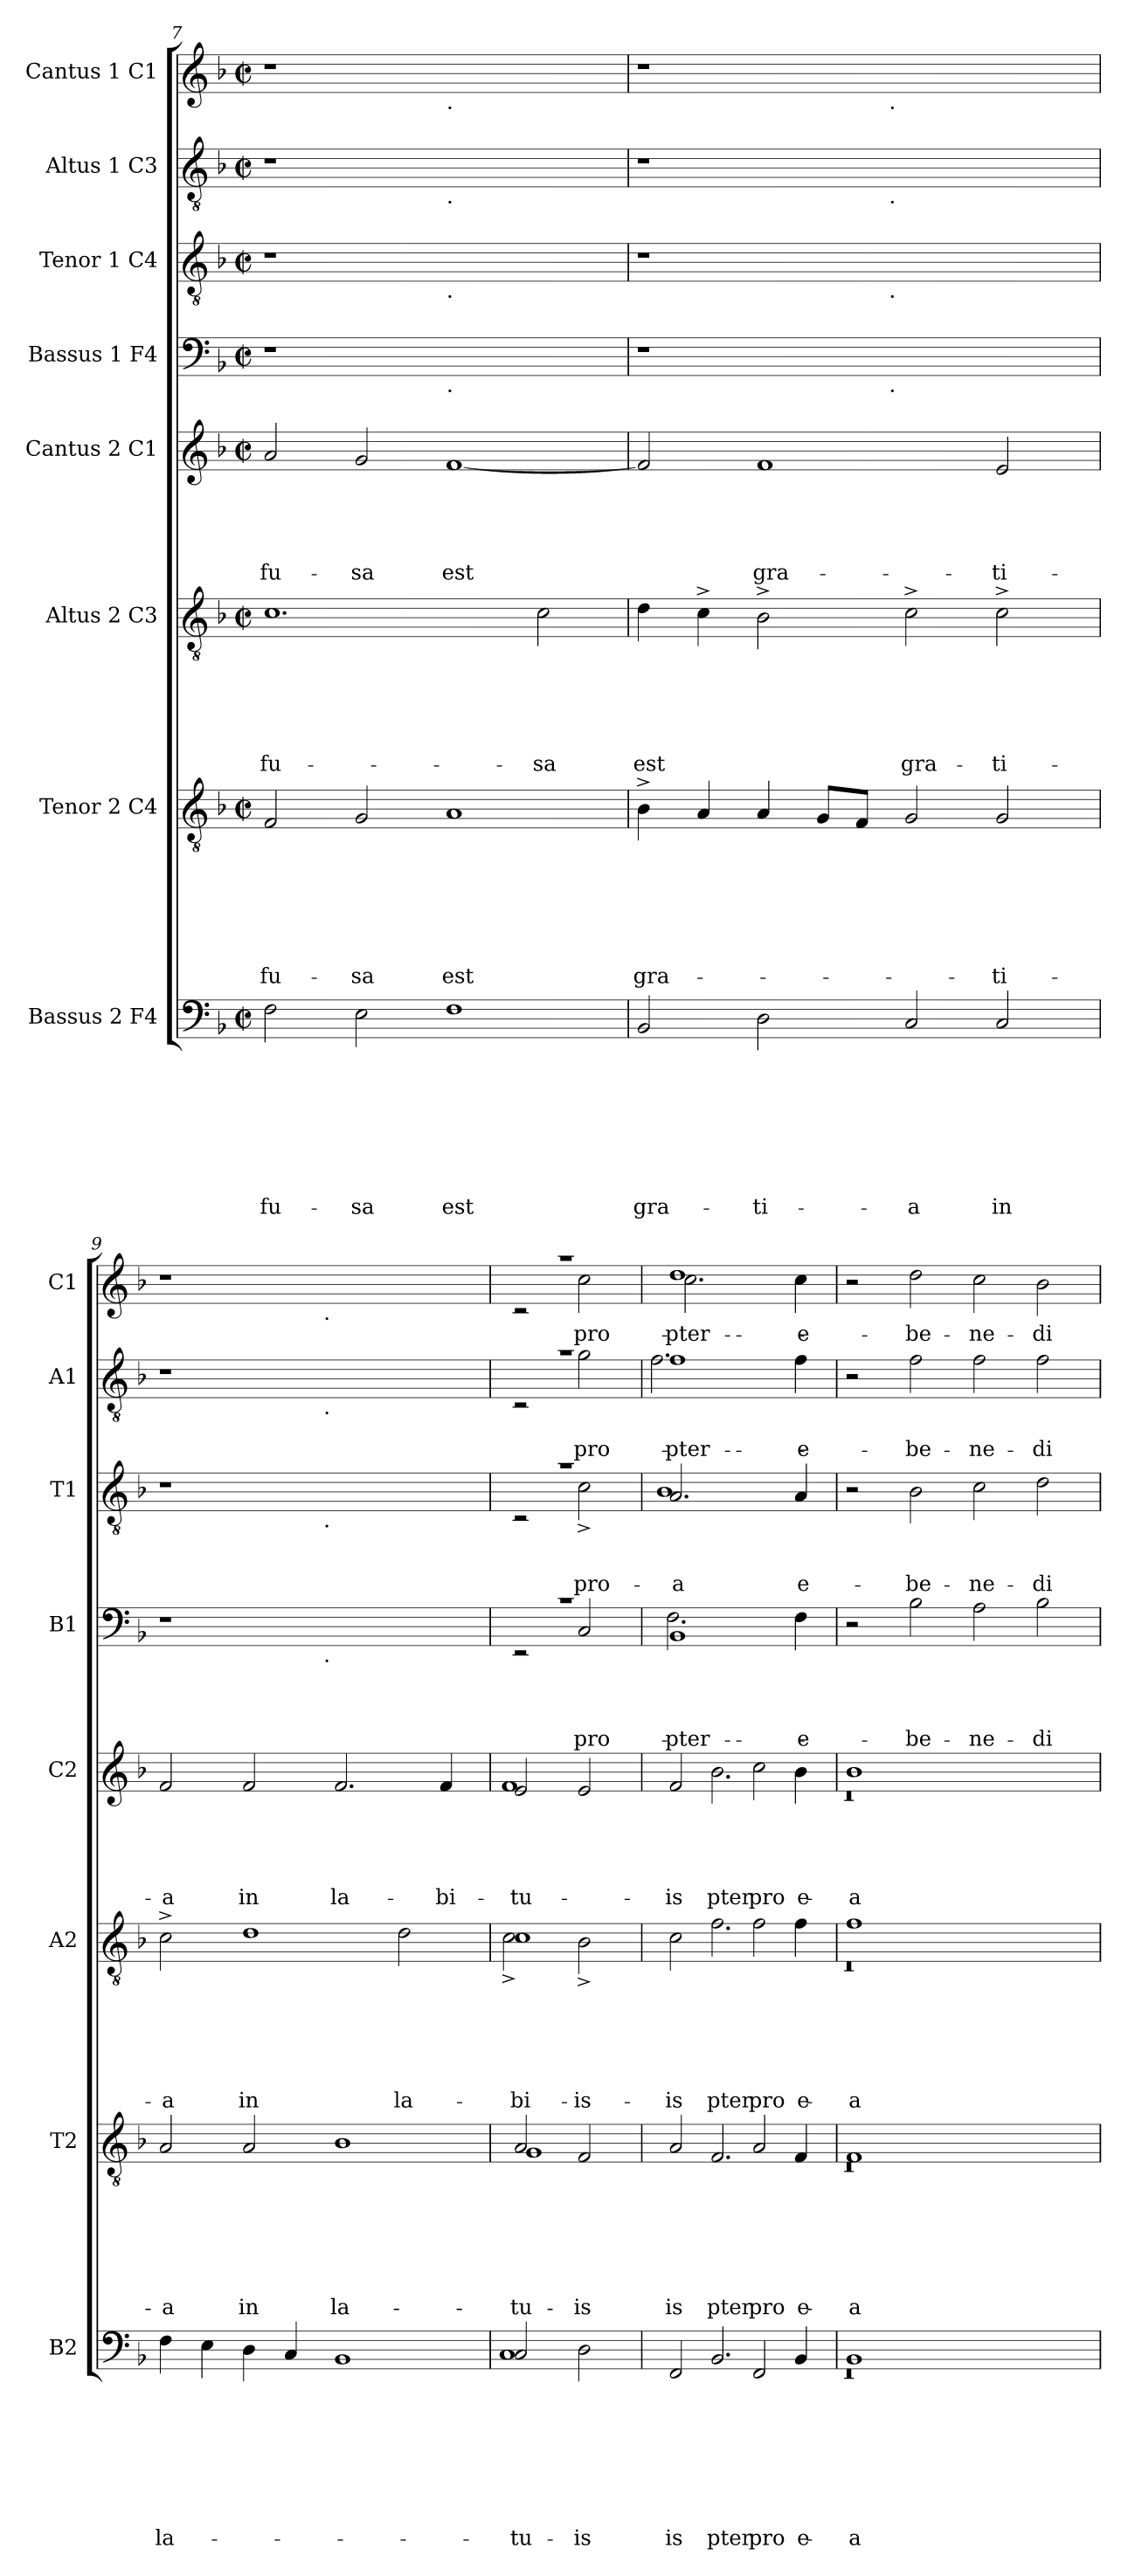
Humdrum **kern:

**kern	**text	**text	**text	**text	**text	**text	**text	**text	**kern	**text	**text	**text	**text	**text	**text	**text	**kern	**text	**text	**text	**text	**text	**text	**kern	**text	**text	**text	**text	**text	**kern	**text	**text	**text	**text	**kern	**text	**text	**text	**kern	**text	**text	**kern	**text
*part8	*part8	*part8	*part8	*part8	*part8	*part8	*part8	*part8	*part7	*part7	*part7	*part7	*part7	*part7	*part7	*part7	*part6	*part6	*part6	*part6	*part6	*part6	*part6	*part5	*part5	*part5	*part5	*part5	*part5	*part4	*part4	*part4	*part4	*part4	*part3	*part3	*part3	*part3	*part2	*part2	*part2	*part1	*part1
*staff8	*staff8	*staff8	*staff8	*staff8	*staff8	*staff8	*staff8	*staff8	*staff7	*staff7	*staff7	*staff7	*staff7	*staff7	*staff7	*staff7	*staff6	*staff6	*staff6	*staff6	*staff6	*staff6	*staff6	*staff5	*staff5	*staff5	*staff5	*staff5	*staff5	*staff4	*staff4	*staff4	*staff4	*staff4	*staff3	*staff3	*staff3	*staff3	*staff2	*staff2	*staff2	*staff1	*staff1
*I"Bassus 2 F4	*	*	*	*	*	*	*	*	*I"Tenor 2 C4	*	*	*	*	*	*	*	*I"Altus 2 C3	*	*	*	*	*	*	*I"Cantus 2 C1	*	*	*	*	*	*I"Bassus 1 F4	*	*	*	*	*I"Tenor 1 C4	*	*	*	*I"Altus 1 C3	*	*	*I"Cantus 1 C1	*
*I'B2	*	*	*	*	*	*	*	*	*I'T2	*	*	*	*	*	*	*	*I'A2	*	*	*	*	*	*	*I'C2	*	*	*	*	*	*I'B1	*	*	*	*	*I'T1	*	*	*	*I'A1	*	*	*I'C1	*
!!LO:LB:g=z
*clefF4	*	*	*	*	*	*	*	*	*clefGv2	*	*	*	*	*	*	*	*clefGv2	*	*	*	*	*	*	*clefG2	*	*	*	*	*	*clefF4	*	*	*	*	*clefGv2	*	*	*	*clefGv2	*	*	*clefG2	*
*k[b-]	*	*	*	*	*	*	*	*	*k[b-]	*	*	*	*	*	*	*	*k[b-]	*	*	*	*	*	*	*k[b-]	*	*	*	*	*	*k[b-]	*	*	*	*	*k[b-]	*	*	*	*k[b-]	*	*	*k[b-]	*
*F:	*	*	*	*	*	*	*	*	*F:	*	*	*	*	*	*	*	*F:	*	*	*	*	*	*	*F:	*	*	*	*	*	*F:	*	*	*	*	*F:	*	*	*	*F:	*	*	*F:	*
*M2/2	*	*	*	*	*	*	*	*	*M2/2	*	*	*	*	*	*	*	*M2/2	*	*	*	*	*	*	*M2/2	*	*	*	*	*	*M2/2	*	*	*	*	*M2/2	*	*	*	*M2/2	*	*	*M2/2	*
*met(c|)	*	*	*	*	*	*	*	*	*met(c|)	*	*	*	*	*	*	*	*met(c|)	*	*	*	*	*	*	*met(c|)	*	*	*	*	*	*met(c|)	*	*	*	*	*met(c|)	*	*	*	*met(c|)	*	*	*met(c|)	*
=7	=7	=7	=7	=7	=7	=7	=7	=7	=7	=7	=7	=7	=7	=7	=7	=7	=7	=7	=7	=7	=7	=7	=7	=7	=7	=7	=7	=7	=7	=7	=7	=7	=7	=7	=7	=7	=7	=7	=7	=7	=7	=7	=7
!	!	!	!	!	!	!	!	!LO:LY:b	!	!	!	!	!	!	!	!LO:LY:b	!	!	!	!	!	!	!LO:LY:b	!	!	!	!	!	!LO:LY:b	!	!	!	!	!	!	!	!	!	!	!	!	!	!
2F\	.	.	.	.	.	.	.	-fu-	2F/	.	.	.	.	.	.	-fu-	1.c	.	.	.	.	.	-fu-	2a/	.	.	.	.	-fu-	1r	.	.	.	.	1r	.	.	.	1r	.	.	1r	.
!	!	!	!	!	!	!	!	!LO:LY:b	!	!	!	!	!	!	!	!LO:LY:b	!	!	!	!	!	!	!	!	!	!	!	!	!LO:LY:b	!	!	!	!	!	!	!	!	!	!	!	!	!	!
2E\	.	.	.	.	.	.	.	-sa	2G/	.	.	.	.	.	.	-sa	.	.	.	.	.	.	.	2g/	.	.	.	.	-sa	.	.	.	.	.	.	.	.	.	.	.	.	.	.
!	!	!	!	!	!	!	!	!	!	!	!	!	!	!	!	!	!	!	!	!	!	!	!	!	!	!	!	!	!	!	!	!	!	!	!	!	!	!	!	!	!	!LO:TX:b:t=.	!
!	!	!	!	!	!	!	!	!	!	!	!	!	!	!	!	!	!	!	!	!	!	!	!	!	!	!	!	!	!	!	!	!	!	!	!	!	!	!	!LO:TX:b:t=.	!	!	!	!
!	!	!	!	!	!	!	!	!	!	!	!	!	!	!	!	!	!	!	!	!	!	!	!	!	!	!	!	!	!	!	!	!	!	!	!LO:TX:b:t=.	!	!	!	!	!	!	!	!
!	!	!	!	!	!	!	!	!	!	!	!	!	!	!	!	!	!	!	!	!	!	!	!	!	!	!	!	!	!	!LO:TX:b:t=.	!	!	!	!	!	!	!	!	!	!	!	!	!
!	!	!	!	!	!	!	!	!LO:LY:b	!	!	!	!	!	!	!	!LO:LY:b	!	!	!	!	!	!	!	!	!	!	!	!	!LO:LY:b	!	!	!	!	!	!	!	!	!	!	!	!	!	!
1F	.	.	.	.	.	.	.	est	1A	.	.	.	.	.	.	est	.	.	.	.	.	.	.	[<1f	.	.	.	.	est	1ryy	.	.	.	.	1ryy	.	.	.	1ryy	.	.	1ryy	.
!	!	!	!	!	!	!	!	!	!	!	!	!	!	!	!	!	!	!	!	!	!	!	!LO:LY:b	!	!	!	!	!	!	!	!	!	!	!	!	!	!	!	!	!	!	!	!
.	.	.	.	.	.	.	.	.	.	.	.	.	.	.	.	.	2c\	.	.	.	.	.	-sa	.	.	.	.	.	.	.	.	.	.	.	.	.	.	.	.	.	.	.	.
=8	=8	=8	=8	=8	=8	=8	=8	=8	=8	=8	=8	=8	=8	=8	=8	=8	=8	=8	=8	=8	=8	=8	=8	=8	=8	=8	=8	=8	=8	=8	=8	=8	=8	=8	=8	=8	=8	=8	=8	=8	=8	=8	=8
!	!	!	!	!	!	!	!	!LO:LY:b	!	!	!	!	!	!	!	!LO:LY:b	!	!	!	!	!	!	!LO:LY:b	!	!	!	!	!	!	!	!	!	!	!	!	!	!	!	!	!	!	!	!
*	*	*	*	*	*	*	*	*	*	*	*	*	*	*	*	*	*	*	*	*	*	*	*	*	*	*	*	*	*	*^	*	*	*	*	*^	*	*	*	*^	*	*	*^	*
2BB-/	.	.	.	.	.	.	.	gra-	4B-^>\	.	.	.	.	.	.	gra-	4d\	.	.	.	.	.	est	2f/]	.	.	.	.	.	1r	2ryy	.	.	.	.	1r	2ryy	.	.	.	1r	2ryy	.	.	1r	2ryy	.
.	.	.	.	.	.	.	.	.	4A/	.	.	.	.	.	.	.	4c^>\	.	.	.	.	.	.	.	.	.	.	.	.	.	.	.	.	.	.	.	.	.	.	.	.	.	.	.	.	.	.
!	!	!	!	!	!	!	!	!LO:LY:b	!	!	!	!	!	!	!	!	!	!	!	!	!	!	!	!	!	!	!	!	!LO:LY:b	!	!	!	!	!	!	!	!	!	!	!	!	!	!	!	!	!	!
2D\	.	.	.	.	.	.	.	-ti-	4A/	.	.	.	.	.	.	.	2B-^>\	.	.	.	.	.	.	1f	.	.	.	.	gra-	.	4...ryy	.	.	.	.	.	4...ryy	.	.	.	.	4...ryy	.	.	.	4...ryy	.
.	.	.	.	.	.	.	.	.	8G/L	.	.	.	.	.	.	.	.	.	.	.	.	.	.	.	.	.	.	.	.	.	.	.	.	.	.	.	.	.	.	.	.	.	.	.	.	.	.
.	.	.	.	.	.	.	.	.	8F/J	.	.	.	.	.	.	.	.	.	.	.	.	.	.	.	.	.	.	.	.	.	.	.	.	.	.	.	.	.	.	.	.	.	.	.	.	.	.
!	!	!	!	!	!	!	!	!	!	!	!	!	!	!	!	!	!	!	!	!	!	!	!	!	!	!	!	!	!	!	!	!	!	!	!	!	!	!	!	!	!	!	!	!	!	!LO:TX:b:t=.	!
!	!	!	!	!	!	!	!	!	!	!	!	!	!	!	!	!	!	!	!	!	!	!	!	!	!	!	!	!	!	!	!	!	!	!	!	!	!	!	!	!	!	!LO:TX:b:t=.	!	!	!	!	!
!	!	!	!	!	!	!	!	!	!	!	!	!	!	!	!	!	!	!	!	!	!	!	!	!	!	!	!	!	!	!	!	!	!	!	!	!	!LO:TX:b:t=.	!	!	!	!	!	!	!	!	!	!
!	!	!	!	!	!	!	!	!	!	!	!	!	!	!	!	!	!	!	!	!	!	!	!	!	!	!	!	!	!	!	!LO:TX:b:t=.	!	!	!	!	!	!	!	!	!	!	!	!	!	!	!	!
.	.	.	.	.	.	.	.	.	.	.	.	.	.	.	.	.	.	.	.	.	.	.	.	.	.	.	.	.	.	.	1ryy	.	.	.	.	.	1ryy	.	.	.	.	1ryy	.	.	.	1ryy	.
!	!	!	!	!	!	!	!	!LO:LY:b	!	!	!	!	!	!	!	!	!	!	!	!	!	!	!LO:LY:b	!	!	!	!	!	!	!	!	!	!	!	!	!	!	!	!	!	!	!	!	!	!	!	!
2C/	.	.	.	.	.	.	.	-a	2G/	.	.	.	.	.	.	.	2c^>\	.	.	.	.	.	gra-	.	.	.	.	.	.	1ryy	.	.	.	.	.	1ryy	.	.	.	.	1ryy	.	.	.	1ryy	.	.
!	!	!	!	!	!	!	!	!LO:LY:b	!	!	!	!	!	!	!	!LO:LY:b	!	!	!	!	!	!	!LO:LY:b	!	!	!	!	!	!LO:LY:b	!	!	!	!	!	!	!	!	!	!	!	!	!	!	!	!	!	!
2C/	.	.	.	.	.	.	.	in	2G/	.	.	.	.	.	.	-ti-	2c^>\	.	.	.	.	.	-ti-	2e/	.	.	.	.	-ti-	.	.	.	.	.	.	.	.	.	.	.	.	.	.	.	.	.	.
.	.	.	.	.	.	.	.	.	.	.	.	.	.	.	.	.	.	.	.	.	.	.	.	.	.	.	.	.	.	.	32ryy	.	.	.	.	.	32ryy	.	.	.	.	32ryy	.	.	.	32ryy	.
=9	=9	=9	=9	=9	=9	=9	=9	=9	=9	=9	=9	=9	=9	=9	=9	=9	=9	=9	=9	=9	=9	=9	=9	=9	=9	=9	=9	=9	=9	=9	=9	=9	=9	=9	=9	=9	=9	=9	=9	=9	=9	=9	=9	=9	=9	=9	=9
!	!	!	!	!	!	!	!	!LO:LY:b	!	!	!	!	!	!	!	!LO:LY:b	!	!	!	!	!	!	!LO:LY:b	!	!	!	!	!	!LO:LY:b	!	!	!	!	!	!	!	!	!	!	!	!	!	!	!	!	!	!
4F\	.	.	.	.	.	.	.	la-	2A/	.	.	.	.	.	.	-a	2c^>\	.	.	.	.	.	-a	2f/	.	.	.	.	-a	1r	2ryy	.	.	.	.	1r	2ryy	.	.	.	1r	2ryy	.	.	1r	2ryy	.
4E\	.	.	.	.	.	.	.	.	.	.	.	.	.	.	.	.	.	.	.	.	.	.	.	.	.	.	.	.	.	.	.	.	.	.	.	.	.	.	.	.	.	.	.	.	.	.	.
!	!	!	!	!	!	!	!	!	!	!	!	!	!	!	!	!LO:LY:b	!	!	!	!	!	!	!LO:LY:b	!	!	!	!	!	!LO:LY:b	!	!	!	!	!	!	!	!	!	!	!	!	!	!	!	!	!	!
4D\	.	.	.	.	.	.	.	.	2A/	.	.	.	.	.	.	in	1d	.	.	.	.	.	in	2f/	.	.	.	.	in	.	4...ryy	.	.	.	.	.	4...ryy	.	.	.	.	4...ryy	.	.	.	4...ryy	.
4C/	.	.	.	.	.	.	.	.	.	.	.	.	.	.	.	.	.	.	.	.	.	.	.	.	.	.	.	.	.	.	.	.	.	.	.	.	.	.	.	.	.	.	.	.	.	.	.
!	!	!	!	!	!	!	!	!	!	!	!	!	!	!	!	!	!	!	!	!	!	!	!	!	!	!	!	!	!	!	!	!	!	!	!	!	!	!	!	!	!	!	!	!	!	!LO:TX:b:t=.	!
!	!	!	!	!	!	!	!	!	!	!	!	!	!	!	!	!	!	!	!	!	!	!	!	!	!	!	!	!	!	!	!	!	!	!	!	!	!	!	!	!	!	!LO:TX:b:t=.	!	!	!	!	!
!	!	!	!	!	!	!	!	!	!	!	!	!	!	!	!	!	!	!	!	!	!	!	!	!	!	!	!	!	!	!	!	!	!	!	!	!	!LO:TX:b:t=.	!	!	!	!	!	!	!	!	!	!
!	!	!	!	!	!	!	!	!	!	!	!	!	!	!	!	!	!	!	!	!	!	!	!	!	!	!	!	!	!	!	!LO:TX:b:t=.	!	!	!	!	!	!	!	!	!	!	!	!	!	!	!	!
.	.	.	.	.	.	.	.	.	.	.	.	.	.	.	.	.	.	.	.	.	.	.	.	.	.	.	.	.	.	.	1ryy	.	.	.	.	.	1ryy	.	.	.	.	1ryy	.	.	.	1ryy	.
!	!	!	!	!	!	!	!	!	!	!	!	!	!	!	!	!LO:LY:b	!	!	!	!	!	!	!	!	!	!	!	!	!LO:LY:b	!	!	!	!	!	!	!	!	!	!	!	!	!	!	!	!	!	!
1BB-	.	.	.	.	.	.	.	.	1B-	.	.	.	.	.	.	la-	.	.	.	.	.	.	.	2.f/	.	.	.	.	la-	1ryy	.	.	.	.	.	1ryy	.	.	.	.	1ryy	.	.	.	1ryy	.	.
!	!	!	!	!	!	!	!	!	!	!	!	!	!	!	!	!	!	!	!	!	!	!	!LO:LY:b	!	!	!	!	!	!	!	!	!	!	!	!	!	!	!	!	!	!	!	!	!	!	!	!
.	.	.	.	.	.	.	.	.	.	.	.	.	.	.	.	.	2d\	.	.	.	.	.	la-	.	.	.	.	.	.	.	.	.	.	.	.	.	.	.	.	.	.	.	.	.	.	.	.
!	!	!	!	!	!	!	!	!	!	!	!	!	!	!	!	!	!	!	!	!	!	!	!	!	!	!	!	!	!LO:LY:b	!	!	!	!	!	!	!	!	!	!	!	!	!	!	!	!	!	!
.	.	.	.	.	.	.	.	.	.	.	.	.	.	.	.	.	.	.	.	.	.	.	.	4f/	.	.	.	.	-bi-	.	.	.	.	.	.	.	.	.	.	.	.	.	.	.	.	.	.
.	.	.	.	.	.	.	.	.	.	.	.	.	.	.	.	.	.	.	.	.	.	.	.	.	.	.	.	.	.	.	32ryy	.	.	.	.	.	32ryy	.	.	.	.	32ryy	.	.	.	32ryy	.
=10	=10	=10	=10	=10	=10	=10	=10	=10	=10	=10	=10	=10	=10	=10	=10	=10	=10	=10	=10	=10	=10	=10	=10	=10	=10	=10	=10	=10	=10	=10	=10	=10	=10	=10	=10	=10	=10	=10	=10	=10	=10	=10	=10	=10	=10	=10	=10
!	!	!	!	!	!	!	!	!LO:LY:b	!	!	!	!	!	!	!	!	!	!	!	!	!	!	!	!	!	!	!	!	!	!	!	!	!	!	!	!	!	!	!	!	!	!	!	!	!	!	!
*^	*	*	*	*	*	*	*	*	*	*	*	*	*	*	*	*	*	*	*	*	*	*	*	*	*	*	*	*	*	*	*	*	*	*	*	*	*	*	*	*	*	*	*	*	*	*	*
!	!	!	!	!	!	!	!	!	!LO:LY:b	!	!	!	!	!	!	!	!LO:LY:b	!	!	!	!	!	!	!	!	!	!	!	!	!	!	!	!	!	!	!	!	!	!	!	!	!	!	!	!	!	!	!
*	*	*	*	*	*	*	*	*	*	*^	*	*	*	*	*	*	*	*	*	*	*	*	*	*	*	*	*	*	*	*	*	*	*	*	*	*	*	*	*	*	*	*	*	*	*	*	*	*
!	!	!	!	!	!	!	!	!	!	!	!	!	!	!	!	!	!	!LO:LY:b	!	!	!	!	!	!	!LO:LY:b	!	!	!	!	!	!	!	!	!	!	!	!	!	!	!	!	!	!	!	!	!	!	!	!
*	*	*	*	*	*	*	*	*	*	*	*	*	*	*	*	*	*	*	*^	*	*	*	*	*	*	*	*	*	*	*	*	*	*	*	*	*	*	*	*	*	*	*	*	*	*	*	*	*	*
!	!	!	!	!	!	!	!	!	!	!	!	!	!	!	!	!	!	!	!	!	!	!	!	!	!	!LO:LY:b	!	!	!	!	!	!LO:LY:b	!	!	!	!	!	!	!	!	!	!	!	!	!	!	!	!	!	!
*	*	*	*	*	*	*	*	*	*	*	*	*	*	*	*	*	*	*	*	*	*	*	*	*	*	*	*^	*	*	*	*	*	*	*	*	*	*	*	*	*	*	*	*	*	*	*	*	*	*	*
!	!	!	!	!	!	!	!	!	!	!	!	!	!	!	!	!	!	!	!	!	!	!	!	!	!	!	!	!	!	!	!	!	!LO:LY:b	!	!	!	!	!	!	!	!	!	!	!	!	!	!	!	!	!	!
2C/	1C	.	.	.	.	.	.	.	tu-	2A/	1G	.	.	.	.	.	.	tu-	1c	2c^<\	.	.	.	.	.	-bi-	2e/	1f	.	.	.	.	tu-	1rc	2rEE	.	.	.	.	1ra	2rC	.	.	.	1ra	2rC	.	.	1raa	2rc	.
!	!	!	!	!	!	!	!	!	!LO:LY:b	!	!	!	!	!	!	!	!	!LO:LY:b	!	!	!	!	!	!	!	!LO:LY:b	!	!	!	!	!	!	!	!	!	!	!	!	!LO:LY:b	!	!	!	!	!LO:LY:b	!	!	!	!LO:LY:b	!	!	!LO:LY:b
2D\	.	.	.	.	.	.	.	.	-is	2F/	.	.	.	.	.	.	.	-is	.	2B-^<\	.	.	.	.	.	-is	2e/	.	.	.	.	.	.	.	2C/	.	.	.	pro-	.	2c^<\	.	.	pro-	.	2g\	.	pro-	.	2cc\	pro-
*v	*v	*	*	*	*	*	*	*	*	*	*	*	*	*	*	*	*	*	*	*	*	*	*	*	*	*	*v	*v	*	*	*	*	*	*	*	*	*	*	*	*	*	*	*	*	*	*	*	*	*	*	*
*	*	*	*	*	*	*	*	*	*v	*v	*	*	*	*	*	*	*	*	*	*	*	*	*	*	*	*	*	*	*	*	*	*	*	*	*	*	*	*	*	*	*	*	*	*	*	*	*	*	*
=11	=11	=11	=11	=11	=11	=11	=11	=11	=11	=11	=11	=11	=11	=11	=11	=11	=11	=11	=11	=11	=11	=11	=11	=11	=11	=11	=11	=11	=11	=11	=11	=11	=11	=11	=11	=11	=11	=11	=11	=11	=11	=11	=11	=11	=11	=11	=11	=11
!	!	!	!	!	!	!	!	!LO:LY:b	!	!	!	!	!	!	!	!LO:LY:b	!	!	!	!	!	!	!	!LO:LY:b	!	!	!	!	!	!LO:LY:b	!	!	!	!	!	!LO:LY:b	!	!	!	!	!	!	!	!	!	!	!	!
*^	*	*	*	*	*	*	*	*	*^	*	*	*	*	*	*	*	*	*^	*	*	*	*	*	*	*^	*	*	*	*	*	*	*	*	*	*	*	*	*	*	*	*	*	*	*	*	*	*	*
*	*^	*	*	*	*	*	*	*	*	*	*^	*	*	*	*	*	*	*	*	*	*	*	*	*	*	*	*	*	*^	*	*	*	*	*	*	*	*	*	*	*	*	*	*	*	*	*	*	*	*	*	*	*
!	!	!	!	!	!	!	!	!	!	!	!	!	!	!	!	!	!	!	!	!	!	!	!	!	!	!	!	!	!	!	!	!	!	!	!	!	!	!	!	!	!	!	!LO:LY:b	!	!	!	!	!LO:LY:b	!	!	!	!	!	!	!
!	!	!	!	!	!	!	!	!	!	!	!	!	!	!	!	!	!	!	!	!	!	!	!	!	!	!	!	!	!	!	!	!	!	!	!	!	!	!	!	!	!	!	!	!	!	!	!	!LO:LY:b	!	!	!	!LO:LY:b	!	!	!
!	!	!	!	!	!	!	!	!	!	!	!	!	!	!	!	!	!	!	!	!	!	!	!	!	!	!	!	!	!	!	!	!	!	!	!	!	!	!	!	!	!	!	!	!	!	!	!	!	!	!	!	!LO:LY:b	!	!	!LO:LY:b
!	!	!	!	!	!	!	!	!	!	!	!	!	!	!	!	!	!	!	!	!	!	!	!	!	!	!	!	!	!	!	!	!	!	!	!	!	!	!	!	!	!	!	!	!	!	!	!	!	!	!	!	!	!	!	!LO:LY:b
2FF/	4ryy	2.ryy	.	.	.	.	.	.	.	-is	2A/	4ryy	2.ryy	.	.	.	.	.	.	-is	2c\	4ryy	2.ryy	.	.	.	.	.	is	2f/	4ryy	2.ryy	.	.	.	.	-is	1BB-	2.F\	.	.	.	pter-	2.A/	1B-	.	.	-a	1f	2.f\	.	pter-	1dd	2.cc\	pter-
!	!	!	!	!	!	!	!	!	!	!LO:LY:b:rj	!	!	!	!	!	!	!	!	!	!LO:LY:b:rj	!	!	!	!	!	!	!	!	!LO:LY:b:rj	!	!	!	!	!	!	!	!LO:LY:b:rj	!	!	!	!	!	!	!	!	!	!	!	!	!	!	!	!	!	!
.	2.BB-/	.	.	.	.	.	.	.	.	-pter-	.	2.F/	.	.	.	.	.	.	.	-pter-	.	2.f\	.	.	.	.	.	.	-pter-	.	2.b-\	.	.	.	.	.	-pter-	.	.	.	.	.	.	.	.	.	.	.	.	.	.	.	.	.	.
!	!	!	!	!	!	!	!	!	!	!LO:LY:b	!	!	!	!	!	!	!	!	!	!LO:LY:b	!	!	!	!	!	!	!	!	!LO:LY:b	!	!	!	!	!	!	!	!LO:LY:b	!	!	!	!	!	!	!	!	!	!	!	!	!	!	!	!	!	!
2FF/	.	.	.	.	.	.	.	.	.	pro-	2A/	.	.	.	.	.	.	.	.	pro-	2f\	.	.	.	.	.	.	.	pro-	2cc\	.	.	.	.	.	.	pro-	.	.	.	.	.	.	.	.	.	.	.	.	.	.	.	.	.	.
!	!	!	!	!	!	!	!	!	!	!LO:LY:b	!	!	!	!	!	!	!	!	!	!LO:LY:b	!	!	!	!	!	!	!	!	!LO:LY:b	!	!	!	!	!	!	!	!LO:LY:b	!	!	!	!	!	!LO:LY:b	!	!	!	!	!LO:LY:b	!	!	!	!LO:LY:b	!	!	!LO:LY:b
.	.	4BB-/	.	.	.	.	.	.	.	-e-	.	.	4F/	.	.	.	.	.	.	-e-	.	.	4f\	.	.	.	.	.	-e-	.	.	4b-\	.	.	.	.	-e-	.	4F\	.	.	.	-e-	4A/	.	.	.	-e-	.	4f\	.	-e-	.	4cc\	-e-
*	*	*	*	*	*	*	*	*	*	*	*	*	*	*	*	*	*	*	*	*	*	*	*	*	*	*	*	*	*	*	*	*	*	*	*	*	*	*	*	*	*	*	*	*v	*v	*	*	*	*	*	*	*	*	*	*
=12	=12	=12	=12	=12	=12	=12	=12	=12	=12	=12	=12	=12	=12	=12	=12	=12	=12	=12	=12	=12	=12	=12	=12	=12	=12	=12	=12	=12	=12	=12	=12	=12	=12	=12	=12	=12	=12	=12	=12	=12	=12	=12	=12	=12	=12	=12	=12	=12	=12	=12	=12	=12	=12	=12
!	!LO:N:vis=1	!	!	!	!	!	!	!	!	!LO:LY:b	!	!LO:N:vis=1	!	!	!	!	!	!	!	!LO:LY:b	!	!LO:N:vis=1	!	!	!	!	!	!	!LO:LY:b	!	!LO:N:vis=1	!	!	!	!	!	!LO:LY:b	!	!	!	!	!	!	!	!	!	!	!	!	!	!	!	!	!
*	*v	*v	*	*	*	*	*	*	*	*	*	*	*	*	*	*	*	*	*	*	*	*v	*v	*	*	*	*	*	*	*	*v	*v	*	*	*	*	*	*v	*v	*	*	*	*	*	*	*	*	*v	*v	*	*	*v	*v	*
*	*	*	*	*	*	*	*	*	*	*	*v	*v	*	*	*	*	*	*	*	*	*	*	*	*	*	*	*	*	*	*	*	*	*	*	*	*	*	*	*	*	*	*	*	*	*	*	*	*
1BB-	0rEE	.	.	.	.	.	.	.	-a	1F	0rC	.	.	.	.	.	.	-a	1f	0rC	.	.	.	.	.	-a	1b-	0rc	.	.	.	.	-a	2r	.	.	.	.	2r	.	.	.	2r	.	.	2r	.
!	!	!	!	!	!	!	!	!	!	!	!	!	!	!	!	!	!	!	!	!	!	!	!	!	!	!	!	!	!	!	!	!	!	!	!	!	!	!LO:LY:b	!	!	!	!LO:LY:b	!	!	!LO:LY:b	!	!LO:LY:b
.	.	.	.	.	.	.	.	.	.	.	.	.	.	.	.	.	.	.	.	.	.	.	.	.	.	.	.	.	.	.	.	.	.	2B-\	.	.	.	-be-	2B-\	.	.	be-	2f\	.	-be-	2dd\	-be-
!	!	!	!	!	!	!	!	!	!	!	!	!	!	!	!	!	!	!	!	!	!	!	!	!	!	!	!	!	!	!	!	!	!	!	!	!	!	!LO:LY:b	!	!	!	!LO:LY:b	!	!	!LO:LY:b	!	!LO:LY:b
1ryy	.	.	.	.	.	.	.	.	.	1ryy	.	.	.	.	.	.	.	.	1ryy	.	.	.	.	.	.	.	1ryy	.	.	.	.	.	.	2A\	.	.	.	-ne-	2c\	.	.	-ne-	2f\	.	-ne-	2cc\	-ne-
!	!	!	!	!	!	!	!	!	!	!	!	!	!	!	!	!	!	!	!	!	!	!	!	!	!	!	!	!	!	!	!	!	!	!	!	!	!	!LO:LY:b	!	!	!	!LO:LY:b	!	!	!LO:LY:b	!	!LO:LY:b
.	.	.	.	.	.	.	.	.	.	.	.	.	.	.	.	.	.	.	.	.	.	.	.	.	.	.	.	.	.	.	.	.	.	2B-\	.	.	.	-di-	2d\	.	.	-di-	2f\	.	-di-	2b-\	-di-
*v	*v	*	*	*	*	*	*	*	*	*	*	*	*	*	*	*	*	*	*v	*v	*	*	*	*	*	*	*v	*v	*	*	*	*	*	*	*	*	*	*	*	*	*	*	*	*	*	*	*
*	*	*	*	*	*	*	*	*	*v	*v	*	*	*	*	*	*	*	*	*	*	*	*	*	*	*	*	*	*	*	*	*	*	*	*	*	*	*	*	*	*	*	*	*	*
=	=	=	=	=	=	=	=	=	=	=	=	=	=	=	=	=	=	=	=	=	=	=	=	=	=	=	=	=	=	=	=	=	=	=	=	=	=	=	=	=	=	=	=
*-	*-	*-	*-	*-	*-	*-	*-	*-	*-	*-	*-	*-	*-	*-	*-	*-	*-	*-	*-	*-	*-	*-	*-	*-	*-	*-	*-	*-	*-	*-	*-	*-	*-	*-	*-	*-	*-	*-	*-	*-	*-	*-	*-
